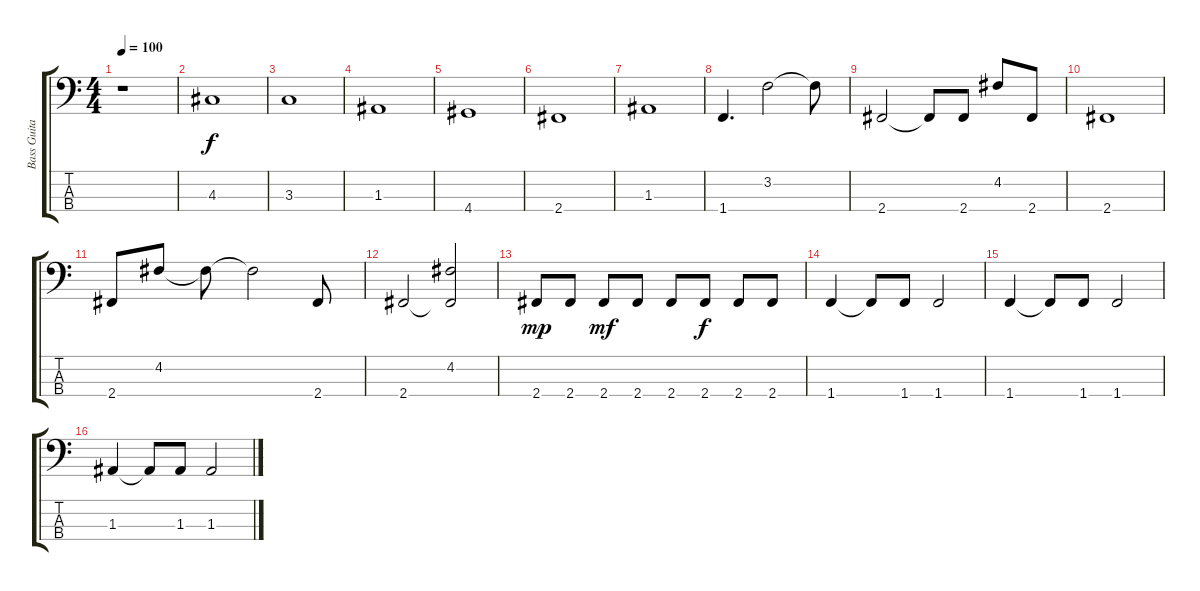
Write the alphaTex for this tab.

\track ("Bass Guitar" "Bass Guita") {instrument electricbassfinger}
\staff {score tabs}
\tuning (G2 D2 A1 E1) {hide}
\ts (4 4)
\tempo 100
\clef f4
\ks c
r.1{dy f} |
4.3.1 |
3.3.1 |
1.3.1 |
4.4.1 |
2.4.1 |
1.3.1 |
1.4.4{d} 3.2.2 3.2{t}.8 |
2.4.2 2.4{t}.8 2.4.8 4.2.8 2.4.8 |
2.4.1 |
2.4.8 4.2.8 4.2{t}.8 4.2{t}.2 2.4.8 |
2.4.2 (4.2 2.4{t}).2 |
2.4.8{dy mp} 2.4.8 2.4.8{dy mf} 2.4.8 2.4.8 2.4.8{dy f} 2.4.8 2.4.8 |
1.4.4 1.4{t}.8 1.4.8 1.4.2 |
1.4.4 1.4{t}.8 1.4.8 1.4.2 |
1.3.4 1.3{t}.8 1.3.8 1.3.2
